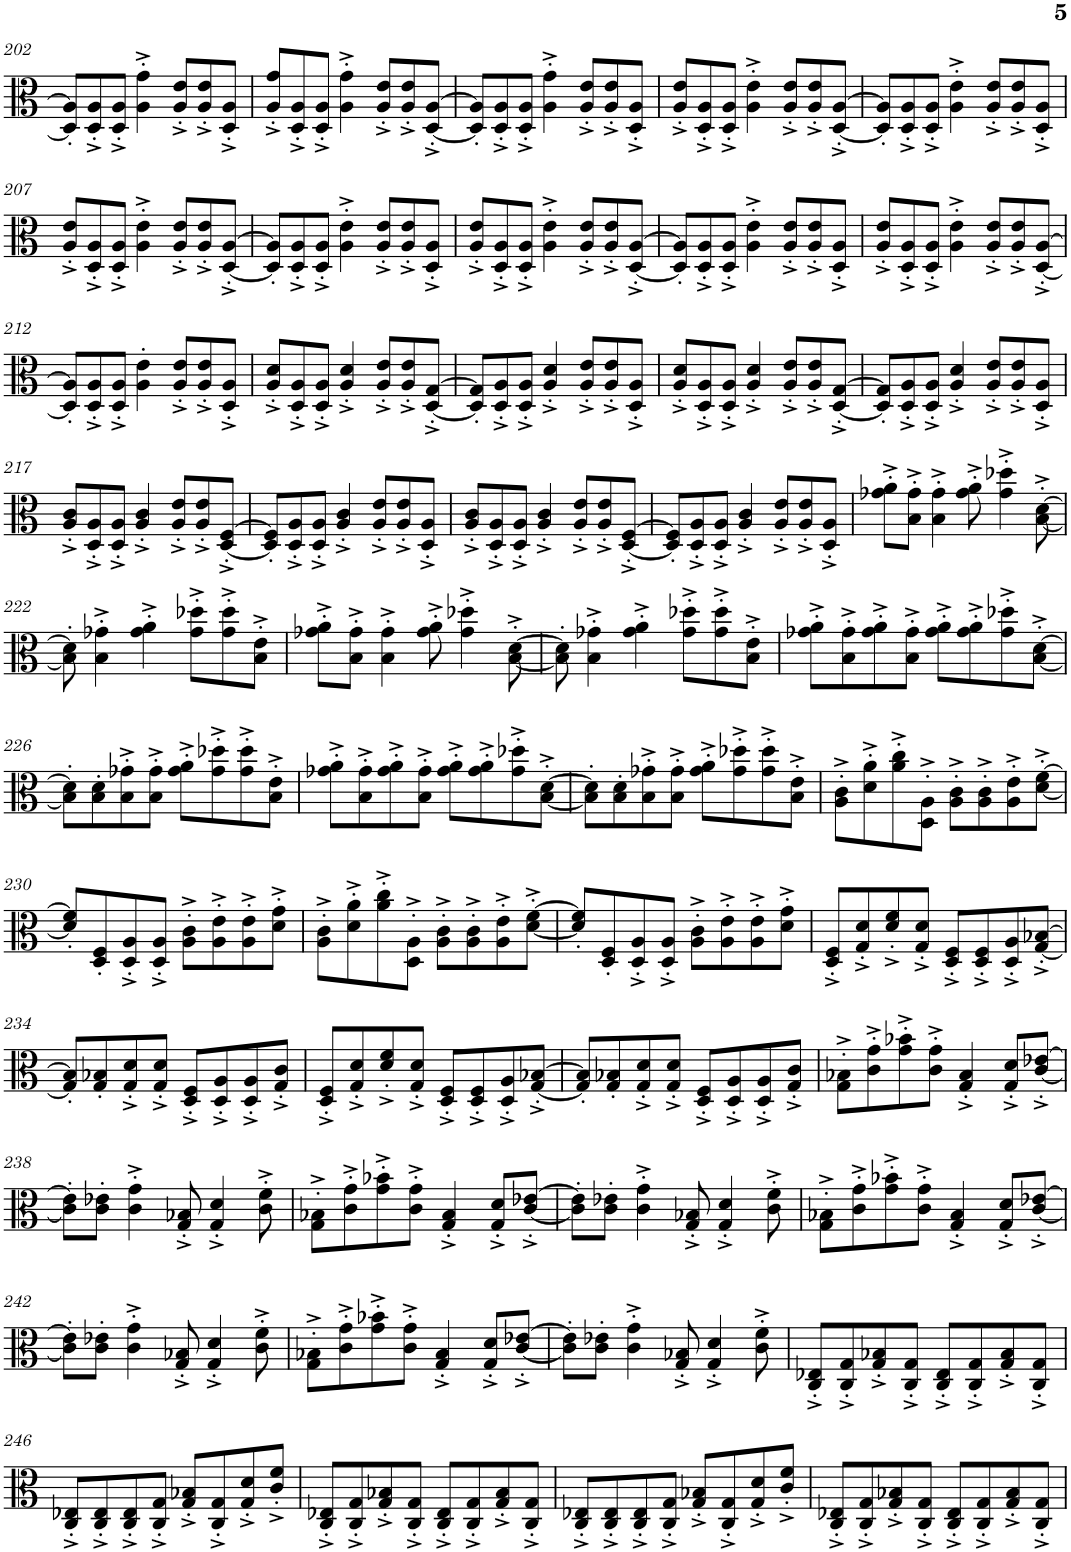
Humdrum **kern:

**kern
*part1
*staff1
*I"Viola
*I'Vla.
!!LO:PB:g=z
*clefC3
*k[]
*M4/4
=202
8D/]' 8A/]'L
8D/'^ 8A/'^
8D/'^ 8A/'^J
4A\'^ 4g\'^
8A/'^ 8e/'^L
8A/'^ 8e/'^
8D/'^ 8A/'^J
=203
8A/'^ 8g/'^L
8D/'^ 8A/'^
8D/'^ 8A/'^J
4A\'^ 4g\'^
8A/'^ 8e/'^L
8A/'^ 8e/'^
[8D/'^ [8A/'^J
=204
8D/]' 8A/]'L
8D/'^ 8A/'^
8D/'^ 8A/'^J
4A\'^ 4g\'^
8A/'^ 8e/'^L
8A/'^ 8e/'^
8D/'^ 8A/'^J
=205
8A/'^ 8e/'^L
8D/'^ 8A/'^
8D/'^ 8A/'^J
4A\'^ 4e\'^
8A/'^ 8e/'^L
8A/'^ 8e/'^
[8D/'^ [8A/'^J
=206
8D/]' 8A/]'L
8D/'^ 8A/'^
8D/'^ 8A/'^J
4A\'^ 4e\'^
8A/'^ 8e/'^L
8A/'^ 8e/'^
8D/'^ 8A/'^J
!!LO:LB:g=z
=207
8A/'^ 8e/'^L
8D/'^ 8A/'^
8D/'^ 8A/'^J
4A\'^ 4e\'^
8A/'^ 8e/'^L
8A/'^ 8e/'^
[8D/'^ [8A/'^J
=208
8D/]' 8A/]'L
8D/'^ 8A/'^
8D/'^ 8A/'^J
4A\'^ 4e\'^
8A/'^ 8e/'^L
8A/'^ 8e/'^
8D/'^ 8A/'^J
=209
8A/'^ 8e/'^L
8D/'^ 8A/'^
8D/'^ 8A/'^J
4A\'^ 4e\'^
8A/'^ 8e/'^L
8A/'^ 8e/'^
[8D/'^ [8A/'^J
=210
8D/]' 8A/]'L
8D/'^ 8A/'^
8D/'^ 8A/'^J
4A\'^ 4e\'^
8A/'^ 8e/'^L
8A/'^ 8e/'^
8D/'^ 8A/'^J
=211
8A/'^ 8e/'^L
8D/'^ 8A/'^
8D/'^ 8A/'^J
4A\'^ 4e\'^
8A/'^ 8e/'^L
8A/'^ 8e/'^
[8D/'^ [8A/'^J
!!LO:LB:g=z
=212
8D/]' 8A/]'L
8D/'^ 8A/'^
8D/'^ 8A/'^J
4A\' 4e\'
8A/'^ 8e/'^L
8A/'^ 8e/'^
8D/'^ 8A/'^J
=213
8A/'^ 8d/'^L
8D/'^ 8A/'^
8D/'^ 8A/'^J
4A/'^ 4d/'^
8A/'^ 8e/'^L
8A/'^ 8e/'^
[8D/'^ [8G/'^J
=214
8D/]' 8G/]'L
8D/'^ 8A/'^
8D/'^ 8A/'^J
4A/'^ 4d/'^
8A/'^ 8e/'^L
8A/'^ 8e/'^
8D/'^ 8A/'^J
=215
8A/'^ 8d/'^L
8D/'^ 8A/'^
8D/'^ 8A/'^J
4A/'^ 4d/'^
8A/'^ 8e/'^L
8A/'^ 8e/'^
[8D/'^ [8G/'^J
=216
8D/]' 8G/]'L
8D/'^ 8A/'^
8D/'^ 8A/'^J
4A/'^ 4d/'^
8A/'^ 8e/'^L
8A/'^ 8e/'^
8D/'^ 8A/'^J
!!LO:LB:g=z
=217
8A/'^ 8c/'^L
8D/'^ 8A/'^
8D/'^ 8A/'^J
4A/'^ 4c/'^
8A/'^ 8e/'^L
8A/'^ 8e/'^
[8D/'^ [8F/'^J
=218
8D/]' 8F/]'L
8D/'^ 8A/'^
8D/'^ 8A/'^J
4A/'^ 4c/'^
8A/'^ 8e/'^L
8A/'^ 8e/'^
8D/'^ 8A/'^J
=219
8A/'^ 8c/'^L
8D/'^ 8A/'^
8D/'^ 8A/'^J
4A/'^ 4c/'^
8A/'^ 8e/'^L
8A/'^ 8e/'^
[8D/'^ [8F/'^J
=220
8D/]' 8F/]'L
8D/'^ 8A/'^
8D/'^ 8A/'^J
4A/'^ 4c/'^
8A/'^ 8e/'^L
8A/'^ 8e/'^
8D/'^ 8A/'^J
=221
8g-X\'^ 8a\'^L
8B\'^ 8g-\'^J
4B\'^ 4g-\'^
8g-\'^ 8a\'^
4g-\'^ 4dd-X\'^
[8B\'^ [8d\'^
!!LO:LB:g=z
=222
8B\]' 8d\]'
4B\'^ 4g-X\'^
4g-\'^ 4a\'^
8g-\'^ 8dd-X\'^L
8g-\'^ 8dd-\'^
8B\'^ 8e\'^J
=223
8g-X\'^ 8a\'^L
8B\'^ 8g-\'^J
4B\'^ 4g-\'^
8g-\'^ 8a\'^
4g-\'^ 4dd-X\'^
[8B\'^ [8d\'^
=224
8B\]' 8d\]'
4B\'^ 4g-X\'^
4g-\'^ 4a\'^
8g-\'^ 8dd-X\'^L
8g-\'^ 8dd-\'^
8B\'^ 8e\'^J
=225
8g-X\'^ 8a\'^L
8B\'^ 8g-\'^
8g-\'^ 8a\'^
8B\'^ 8g-\'^J
8g-\'^ 8a\'^L
8g-\'^ 8a\'^
8g-\'^ 8dd-X\'^
[8B\'^ [8d\'^J
!!LO:LB:g=z
=226
8B\]' 8d\]'L
8B\' 8d\'
8B\'^ 8g-X\'^
8B\'^ 8g-\'^J
8g-\'^ 8a\'^L
8g-\'^ 8dd-X\'^
8g-\'^ 8dd-\'^
8B\'^ 8e\'^J
=227
8g-X\'^ 8a\'^L
8B\'^ 8g-\'^
8g-\'^ 8a\'^
8B\'^ 8g-\'^J
8g-\'^ 8a\'^L
8g-\'^ 8a\'^
8g-\'^ 8dd-X\'^
[8B\'^ [8d\'^J
=228
8B\]' 8d\]'L
8B\' 8d\'
8B\'^ 8g-X\'^
8B\'^ 8g-\'^J
8g-\'^ 8a\'^L
8g-\'^ 8dd-X\'^
8g-\'^ 8dd-\'^
8B\'^ 8e\'^J
=229
8A\'^ 8c\'^L
8d\'^ 8a\'^
8a\'^ 8cc\'^
8D\'^ 8A\'^J
8A\'^ 8c\'^L
8A\'^ 8c\'^
8A\'^ 8e\'^
[8d\'^ [8f\'^J
!!LO:LB:g=z
=230
8d/]' 8f/]'L
8D/' 8F/'
8D/'^ 8A/'^
8D/'^ 8A/'^J
8A\'^ 8c\'^L
8A\'^ 8e\'^
8A\'^ 8e\'^
8d\'^ 8g\'^J
=231
8A\'^ 8c\'^L
8d\'^ 8a\'^
8a\'^ 8cc\'^
8D\'^ 8A\'^J
8A\'^ 8c\'^L
8A\'^ 8c\'^
8A\'^ 8e\'^
[8d\'^ [8f\'^J
=232
8d/]' 8f/]'L
8D/' 8F/'
8D/'^ 8A/'^
8D/'^ 8A/'^J
8A\'^ 8c\'^L
8A\'^ 8e\'^
8A\'^ 8e\'^
8d\'^ 8g\'^J
=233
8D/'^ 8F/'^L
8G/'^ 8d/'^
8d/'^ 8f/'^
8G/'^ 8d/'^J
8D/'^ 8F/'^L
8D/'^ 8F/'^
8D/'^ 8A/'^
[8G/'^ [8B-X/'^J
!!LO:LB:g=z
=234
8G/]' 8B-/]'L
8G/' 8B-X/'
8G/'^ 8d/'^
8G/'^ 8d/'^J
8D/'^ 8F/'^L
8D/'^ 8A/'^
8D/'^ 8A/'^
8G/'^ 8c/'^J
=235
8D/'^ 8F/'^L
8G/'^ 8d/'^
8d/'^ 8f/'^
8G/'^ 8d/'^J
8D/'^ 8F/'^L
8D/'^ 8F/'^
8D/'^ 8A/'^
[8G/'^ [8B-X/'^J
=236
8G/]' 8B-/]'L
8G/' 8B-X/'
8G/'^ 8d/'^
8G/'^ 8d/'^J
8D/'^ 8F/'^L
8D/'^ 8A/'^
8D/'^ 8A/'^
8G/'^ 8c/'^J
=237
8G\'^ 8B-X\'^L
8c\'^ 8g\'^
8g\'^ 8b-X\'^
8c\'^ 8g\'^J
4G/'^ 4B-/'^
8G/'^ 8d/'^L
[8c/'^ [8e-X/'^J
!!LO:LB:g=z
=238
8c\]' 8e-\]'L
8c\' 8e-X\'J
4c\'^ 4g\'^
8G/'^ 8B-X/'^
4G/'^ 4d/'^
8c\'^ 8f\'^
=239
8G\'^ 8B-X\'^L
8c\'^ 8g\'^
8g\'^ 8b-X\'^
8c\'^ 8g\'^J
4G/'^ 4B-/'^
8G/'^ 8d/'^L
[8c/'^ [8e-X/'^J
=240
8c\]' 8e-\]'L
8c\' 8e-X\'J
4c\'^ 4g\'^
8G/'^ 8B-X/'^
4G/'^ 4d/'^
8c\'^ 8f\'^
=241
8G\'^ 8B-X\'^L
8c\'^ 8g\'^
8g\'^ 8b-X\'^
8c\'^ 8g\'^J
4G/'^ 4B-/'^
8G/'^ 8d/'^L
[8c/'^ [8e-X/'^J
!!LO:LB:g=z
=242
8c\]' 8e-\]'L
8c\' 8e-X\'J
4c\'^ 4g\'^
8G/'^ 8B-X/'^
4G/'^ 4d/'^
8c\'^ 8f\'^
=243
8G\'^ 8B-X\'^L
8c\'^ 8g\'^
8g\'^ 8b-X\'^
8c\'^ 8g\'^J
4G/'^ 4B-/'^
8G/'^ 8d/'^L
[8c/'^ [8e-X/'^J
=244
8c\]' 8e-\]'L
8c\' 8e-X\'J
4c\'^ 4g\'^
8G/'^ 8B-X/'^
4G/'^ 4d/'^
8c\'^ 8f\'^
=245
8C/'^ 8E-X/'^L
8C/'^ 8G/'^
8G/'^ 8B-X/'^
8C/'^ 8G/'^J
8C/'^ 8E-/'^L
8C/'^ 8G/'^
8G/'^ 8B-/'^
8C/'^ 8G/'^J
!!LO:LB:g=z
=246
8C/'^ 8E-X/'^L
8C/'^ 8E-/'^
8C/'^ 8E-/'^
8C/'^ 8G/'^J
8G/'^ 8B-X/'^L
8C/'^ 8G/'^
8G/'^ 8d/'^
8c/'^ 8f/'^J
=247
8C/'^ 8E-X/'^L
8C/'^ 8G/'^
8G/'^ 8B-X/'^
8C/'^ 8G/'^J
8C/'^ 8E-/'^L
8C/'^ 8G/'^
8G/'^ 8B-/'^
8C/'^ 8G/'^J
=248
8C/'^ 8E-X/'^L
8C/'^ 8E-/'^
8C/'^ 8E-/'^
8C/'^ 8G/'^J
8G/'^ 8B-X/'^L
8C/'^ 8G/'^
8G/'^ 8d/'^
8c/'^ 8f/'^J
=249
8C/'^ 8E-X/'^L
8C/'^ 8G/'^
8G/'^ 8B-X/'^
8C/'^ 8G/'^J
8C/'^ 8E-/'^L
8C/'^ 8G/'^
8G/'^ 8B-/'^
8C/'^ 8G/'^J
=
*-
